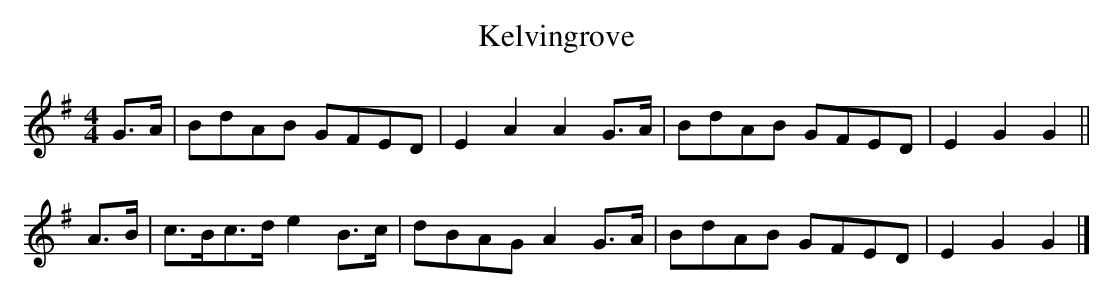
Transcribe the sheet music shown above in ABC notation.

X:1
T:Kelvingrove
M:4/4
L:1/8
K:G
G>A | BdAB GFED | E2 A2 A2 G>A | BdAB GFED | E2 G2 G2 ||
A>B | c>Bc>d e2 B>c | dBAG A2 G>A | BdAB GFED | E2 G2 G2 |]
